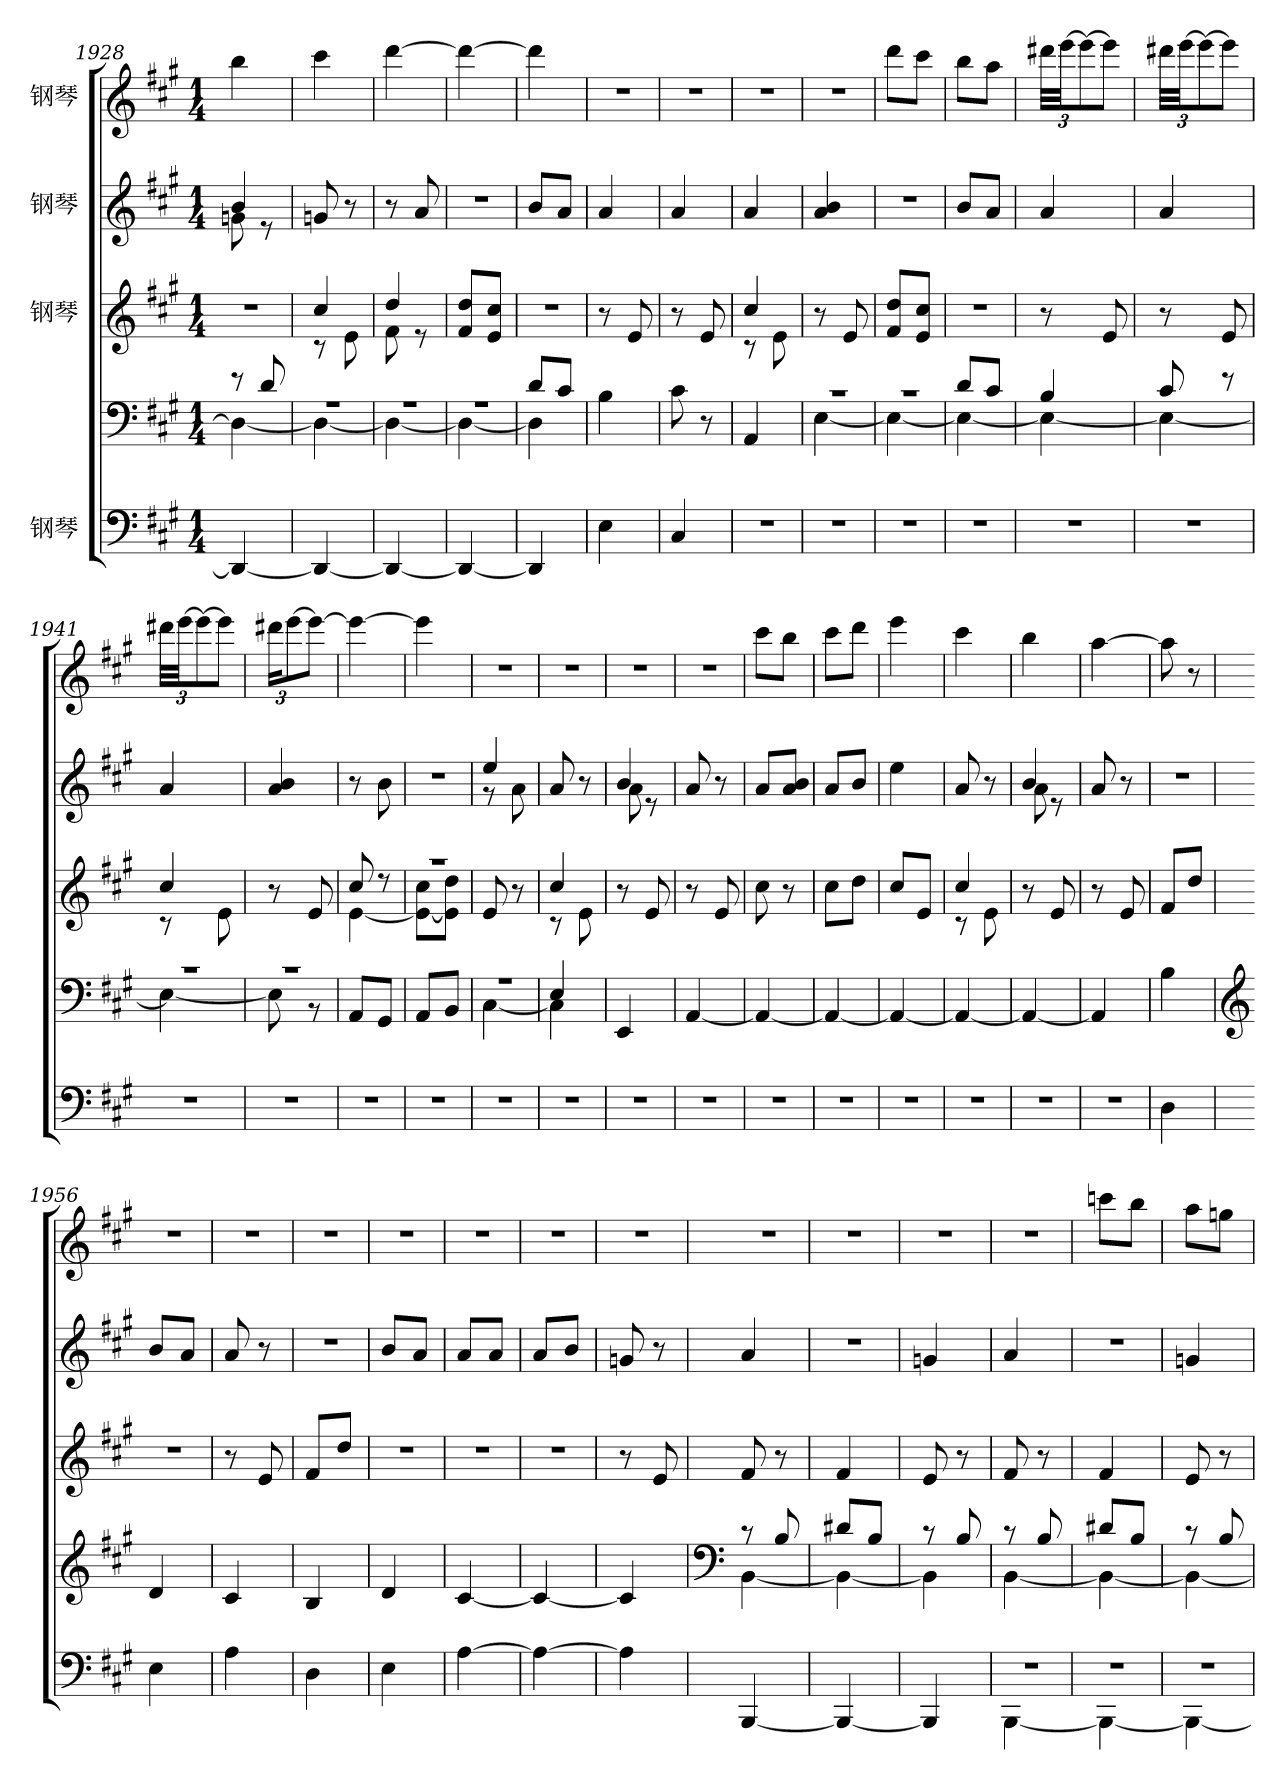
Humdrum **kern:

**kern	**kern	**kern	**kern	**kern
*part4	*part4	*part3	*part2	*part1
*staff5	*staff4	*staff3	*staff2	*staff1
*I"钢琴	*	*I"钢琴	*I"钢琴	*I"钢琴
*clefF4	*clefF4	*clefG2	*clefG2	*clefG2
*k[f#c#g#]	*k[f#c#g#]	*k[f#c#g#]	*k[f#c#g#]	*k[f#c#g#]
*M1/4	*M1/4	*M1/4	*M1/4	*M1/4
=1928	=1928	=1928	=1928	=1928
*	*^	*	*^	*
4DD/_	8r	4D\_	4r	4b/	8gn\	4bb\
.	8d/	.	.	.	8r	.
*	*	*	*	*v	*v	*
=1929	=1929	=1929	=1929	=1929	=1929
*	*	*	*^	*	*
4DD/_	4r	4D\_	4cc#/	8r	8gn/	4ccc#\
.	.	.	.	8e\	8r	.
=1930	=1930	=1930	=1930	=1930	=1930	=1930
4DD/_	4r	4D\_	4dd/	8f#\	8r	[4ddd\
.	.	.	.	8r	8a/	.
*	*	*	*v	*v	*	*
=1931	=1931	=1931	=1931	=1931	=1931
4DD/_	4r	4D\_	8f#/ 8dd/L	4r	4ddd\_
.	.	.	8e/ 8cc#/J	.	.
=1932	=1932	=1932	=1932	=1932	=1932
4DD/]	8d/L	4D\]	4r	8b/L	4ddd\]
.	8c#/J	.	.	8a/J	.
*	*v	*v	*	*	*
=1933	=1933	=1933	=1933	=1933
4E\	4B\	8r	4a/	4r
.	.	8e/	.	.
=1934	=1934	=1934	=1934	=1934
4C#/	8c#\	8r	4a/	4r
.	8r	8e/	.	.
=1935	=1935	=1935	=1935	=1935
*	*	*^	*	*
4r	4AA/	4cc#/	8r	4a/	4r
.	.	.	8e\	.	.
*	*	*v	*v	*	*
!!LO:PB:g=z
=1936	=1936	=1936	=1936	=1936
*	*^	*	*	*
4r	4r	[4E\	8r	4a/ 4b/	4r
.	.	.	8e/	.	.
=1937	=1937	=1937	=1937	=1937	=1937
4r	4r	4E\_	8f#/ 8dd/L	4r	8ddd\L
.	.	.	8e/ 8cc#/J	.	8ccc#\J
=1938	=1938	=1938	=1938	=1938	=1938
4r	8d/L	4E\_	4r	8b/L	8bb\L
.	8c#/J	.	.	8a/J	8aa\J
=1939	=1939	=1939	=1939	=1939	=1939
*	*	*	*	*	*Xbrackettup
4r	4B/	4E\_	8r	4a/	48ddd#X\LLL
.	.	.	.	.	[48eee\JJ
.	.	.	.	.	12eee\_
.	.	.	8e/	.	8eee\J]
=1940	=1940	=1940	=1940	=1940	=1940
4r	8c#/	4E\_	8r	4a/	48ddd#X\LLL
.	.	.	.	.	[48eee\JJ
.	.	.	.	.	12eee\_
.	8r	.	8e/	.	8eee\J]
=1941	=1941	=1941	=1941	=1941	=1941
*	*	*	*^	*	*
4r	4r	4E\_	4cc#/	8r	4a/	48ddd#X\LLL
.	.	.	.	.	.	[48eee\JJ
.	.	.	.	.	.	12eee\_
.	.	.	.	8e\	.	8eee\J]
*	*	*	*v	*v	*	*
=1942	=1942	=1942	=1942	=1942	=1942
4r	4r	8E\]	8r	4a/ 4b/	24ddd#X\KL
.	.	.	.	.	[12eee\
.	.	8r	8e/	.	8eee\J_
*	*v	*v	*	*	*
=1943	=1943	=1943	=1943	=1943
*	*	*^	*	*
4r	8AA/L	8cc#/	[4e\	8r	4eee\_
.	8GG#/J	8r	.	8b\	.
!!LO:LB:g=z
=1944	=1944	=1944	=1944	=1944	=1944
4r	8AA/L	4r	8e\_ 8cc#\L	4r	4eee\]
.	8BB/J	.	8e\] 8dd\J	.	.
*	*	*v	*v	*	*
=1945	=1945	=1945	=1945	=1945
*	*^	*	*^	*
4r	4r	[4C#\	8e/	4ee/	8r	4r
.	.	.	8r	.	8a\	.
*	*	*	*	*v	*v	*
=1946	=1946	=1946	=1946	=1946	=1946
*	*	*	*^	*	*
4r	4E/	4C#\]	4cc#/	8r	8a/	4r
.	.	.	.	8e\	8r	.
*	*v	*v	*	*	*	*
*	*	*v	*v	*	*
=1947	=1947	=1947	=1947	=1947
*	*	*	*^	*
4r	4EE/	8r	4b/	8a\	4r
.	.	8e/	.	8r	.
*	*	*	*v	*v	*
=1948	=1948	=1948	=1948	=1948
4r	[4AA/	8r	8a/	4r
.	.	8e/	8r	.
=1949	=1949	=1949	=1949	=1949
4r	4AA/_	8cc#\	8a/L	8ccc#\L
.	.	8r	8a/ 8b/J	8bb\J
=1950	=1950	=1950	=1950	=1950
4r	4AA/_	8cc#\L	8a/L	8ccc#\L
.	.	8dd\J	8b/J	8ddd\J
=1951	=1951	=1951	=1951	=1951
4r	4AA/_	8cc#/L	4ee\	4eee\
.	.	8e/J	.	.
=1952	=1952	=1952	=1952	=1952
*	*	*^	*	*
4r	4AA/_	4cc#/	8r	8a/	4ccc#\
.	.	.	8e\	8r	.
*	*	*v	*v	*	*
=1953	=1953	=1953	=1953	=1953
*	*	*	*^	*
4r	4AA/_	8r	4b/	8a\	4bb\
.	.	8e/	.	8r	.
*	*	*	*v	*v	*
!!LO:PB:g=z
=1954	=1954	=1954	=1954	=1954
4r	4AA/]	8r	8a/	[4aa\
.	.	8e/	8r	.
=1955	=1955	=1955	=1955	=1955
4D\	4B\	8f#/L	4r	8aa\]
.	.	8dd/J	.	8r
=1956	=1956	=1956	=1956	=1956
*	*clefG2	*	*	*
4E\	4d/	4r	8b/L	4r
.	.	.	8a/J	.
=1957	=1957	=1957	=1957	=1957
4A\	4c#/	8r	8a/	4r
.	.	8e/	8r	.
=1958	=1958	=1958	=1958	=1958
4D\	4B/	8f#/L	4r	4r
.	.	8dd/J	.	.
=1959	=1959	=1959	=1959	=1959
4E\	4d/	4r	8b/L	4r
.	.	.	8a/J	.
=1960	=1960	=1960	=1960	=1960
[4A\	[4c#/	4r	8a/L	4r
.	.	.	8a/J	.
=1961	=1961	=1961	=1961	=1961
4A\_	4c#/_	4r	8a/L	4r
.	.	.	8b/J	.
=1962	=1962	=1962	=1962	=1962
4A\]	4c#/]	8r	8gn/	4r
.	.	8e/	8r	.
=1963	=1963	=1963	=1963	=1963
*	*clefF4	*	*	*
*	*^	*	*	*
[4BBB/	8r	[4BB\	8f#/	4a/	4r
.	8B/	.	8r	.	.
!!LO:LB:g=z
=1964	=1964	=1964	=1964	=1964	=1964
4BBB/_	8d#X/L	4BB\_	4f#/	4r	4r
.	8B/J	.	.	.	.
=1965	=1965	=1965	=1965	=1965	=1965
4BBB/]	8r	4BB\]	8e/	4gn/	4r
.	8B/	.	8r	.	.
=1966	=1966	=1966	=1966	=1966	=1966
*^	*	*	*	*	*
4r	[4BBB\	8r	[4BB\	8f#/	4a/	4r
.	.	8B/	.	8r	.	.
=1967	=1967	=1967	=1967	=1967	=1967	=1967
4r	4BBB\_	8d#X/L	4BB\_	4f#/	4r	8cccn\L
.	.	8B/J	.	.	.	8bb\J
=1968	=1968	=1968	=1968	=1968	=1968	=1968
4r	4BBB\_	8r	4BB\_	8e/	4gn/	8aa\L
.	.	8B/	.	8r	.	8ggn\J
*v	*v	*	*	*	*	*
*	*v	*v	*	*	*
=	=	=	=	=
*-	*-	*-	*-	*-
